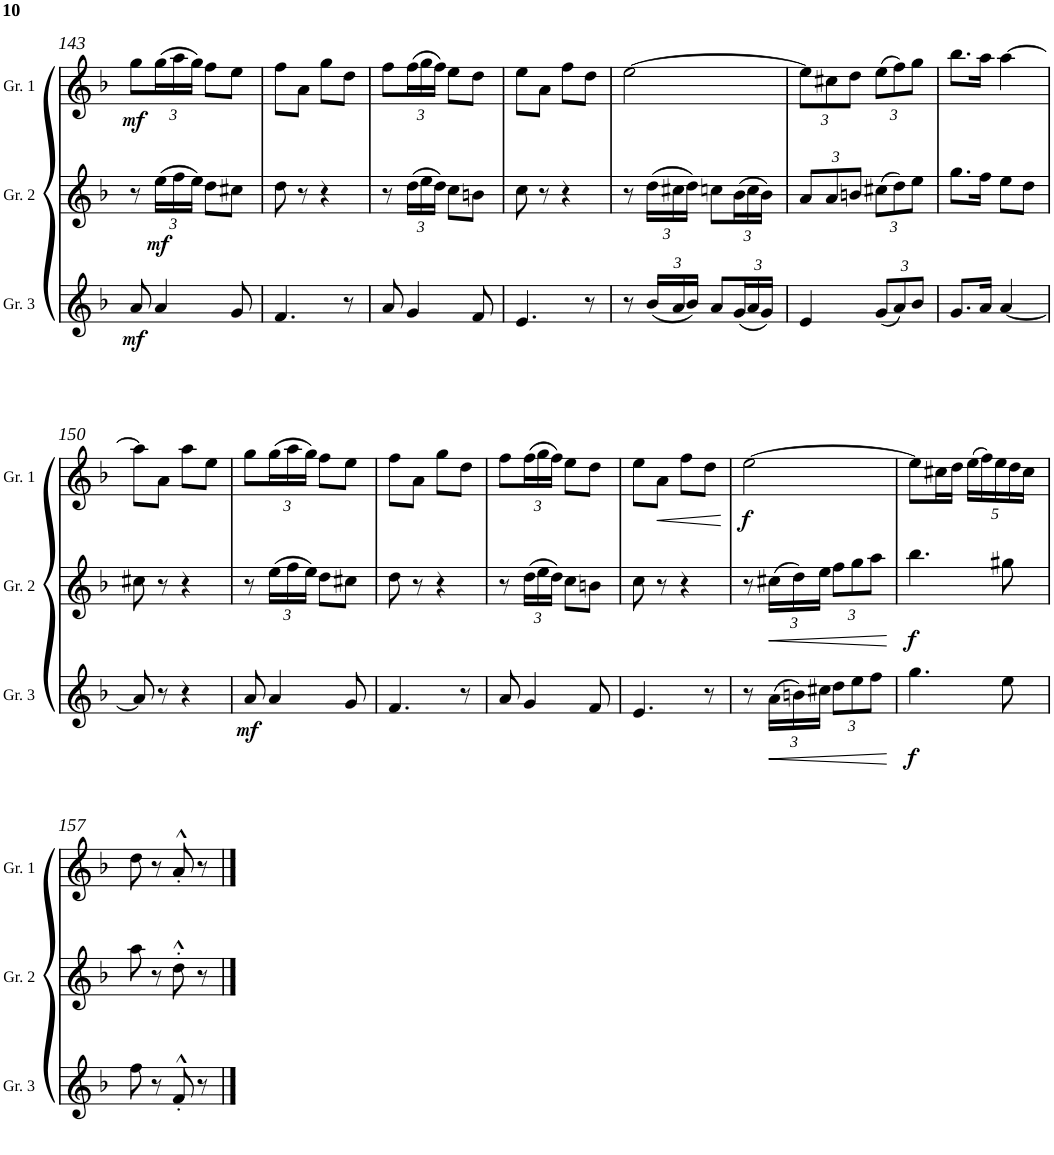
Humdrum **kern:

**kern	**dynam	**kern	**dynam	**kern	**dynam
*part3	*part3	*part2	*part2	*part1	*part1
*staff3	*staff3	*staff2	*staff2	*staff1	*staff1
*I"Gralla 3	*	*I"Gralla 2	*	*I"Gralla 1	*
*I'Gr. 3	*	*I'Gr. 2	*	*I'Gr. 1	*
!!LO:PB:g=z
*clefG2	*	*clefG2	*	*clefG2	*
*k[b-]	*	*k[b-]	*	*k[b-]	*
*d:	*	*d:	*	*d:	*
*M2/4	*	*M2/4	*	*M2/4	*
=143	=143	=143	=143	=143	=143
!	!LO:DY:b	!	!	!	!LO:DY:b
8a/	mf	8r	.	8gg\L	mf
*	*	*Xbrackettup	*	*Xbrackettup	*
!	!	!	!LO:DY:b	!	!
4a/	.	(>24ee\LL	mf	(>24gg\L	.
.	.	24ff\	.	24aa\	.
.	.	24ee\JJ)	.	24gg\JJ)	.
.	.	8dd\L	.	8ff\L	.
8g/	.	8cc#X\J	.	8ee\J	.
=144	=144	=144	=144	=144	=144
4.f/	.	8dd\	.	8ff\L	.
.	.	8r	.	8a\J	.
.	.	4r	.	8gg\L	.
8r	.	.	.	8dd\J	.
=145	=145	=145	=145	=145	=145
8a/	.	8r	.	8ff\L	.
4g/	.	(>24dd\LL	.	(>24ff\L	.
.	.	24ee\	.	24gg\	.
.	.	24dd\JJ)	.	24ff\JJ)	.
.	.	8cc\L	.	8ee\L	.
8f/	.	8bn\J	.	8dd\J	.
=146	=146	=146	=146	=146	=146
4.e/	.	8cc\	.	8ee\L	.
.	.	8r	.	8a\J	.
.	.	4r	.	8ff\L	.
8r	.	.	.	8dd\J	.
=147	=147	=147	=147	=147	=147
8r	.	8r	.	[2ee\	.
*Xbrackettup	*	*	*	*	*
(<24b-/LL	.	(>24dd\LL	.	.	.
24a/	.	24cc#X\	.	.	.
24b-/JJ)	.	24dd\JJ)	.	.	.
8a/L	.	8ccn\L	.	.	.
(<24g/L	.	(>24b-\L	.	.	.
24a/	.	24cc\	.	.	.
24g/JJ)	.	24b-\JJ)	.	.	.
=148	=148	=148	=148	=148	=148
4e/	.	12a/L	.	12ee\L]	.
.	.	12a/	.	12cc#X\	.
.	.	12bn/J	.	12dd\J	.
(<12g/L	.	(>12cc#X\L	.	(>12ee\L	.
12a/)	.	12dd\)	.	12ff\)	.
12b-/J	.	12ee\J	.	12gg\J	.
=149	=149	=149	=149	=149	=149
8.g/L	.	8.gg\L	.	8.bb-\L	.
16a/Jk	.	16ff\Jk	.	16aa\Jk	.
[4a/	.	8ee\L	.	[4aa\	.
.	.	8dd\J	.	.	.
!!LO:LB:g=z
=150	=150	=150	=150	=150	=150
8a/]	.	8cc#X\	.	8aa\L]	.
8r	.	8r	.	8a\J	.
4r	.	4r	.	8aa\L	.
.	.	.	.	8ee\J	.
=151	=151	=151	=151	=151	=151
!	!LO:DY:b	!	!	!	!
8a/	mf	8r	.	8gg\L	.
4a/	.	(>24ee\LL	.	(>24gg\L	.
.	.	24ff\	.	24aa\	.
.	.	24ee\JJ)	.	24gg\JJ)	.
.	.	8dd\L	.	8ff\L	.
8g/	.	8cc#X\J	.	8ee\J	.
=152	=152	=152	=152	=152	=152
4.f/	.	8dd\	.	8ff\L	.
.	.	8r	.	8a\J	.
.	.	4r	.	8gg\L	.
8r	.	.	.	8dd\J	.
=153	=153	=153	=153	=153	=153
8a/	.	8r	.	8ff\L	.
4g/	.	(>24dd\LL	.	(>24ff\L	.
.	.	24ee\	.	24gg\	.
.	.	24dd\JJ)	.	24ff\JJ)	.
.	.	8cc\L	.	8ee\L	.
8f/	.	8bn\J	.	8dd\J	.
=154	=154	=154	=154	=154	=154
4.e/	.	8cc\	.	8ee\L	.
!	!	!	!	!	!LO:HP:b
.	.	8r	.	8a\J	<
.	.	4r	.	8ff\L	.
8r	.	.	.	8dd\J	.
.	.	.	.	.	[
=155	=155	=155	=155	=155	=155
!	!	!	!	!	!LO:DY:b
8r	.	8r	.	[2ee\	f
!	!LO:HP:b	!	!LO:HP:b	!	!
(>24a\LL	<	(>24cc#X\LL	<	.	.
24bn\)	.	24dd\)	.	.	.
24cc#X\JJ	.	24ee\JJ	.	.	.
12dd\L	.	12ff\L	.	.	.
12ee\	.	12gg\	.	.	.
12ff\J	.	12aa\J	.	.	.
.	[	.	[	.	.
=156	=156	=156	=156	=156	=156
!	!LO:DY:b	!	!LO:DY:b	!	!
4.gg\	f	4.bb-\	f	8ee\L]	.
.	.	.	.	16cc#X\L	.
.	.	.	.	16dd\JJ	.
.	.	.	.	(>20ee\LL	.
.	.	.	.	20ff\)	.
.	.	.	.	20ee\	.
8ee\	.	8gg#X\	.	.	.
.	.	.	.	20dd\	.
.	.	.	.	20cc#\JJ	.
!!LO:LB:g=z
=157	=157	=157	=157	=157	=157
8ff\	.	8aa\	.	8dd\	.
8r	.	8r	.	8r	.
8f'^^/	.	8dd'^^\	.	8a'^^/	.
8r	.	8r	.	8r	.
==	==	==	==	==	==
*-	*-	*-	*-	*-	*-
